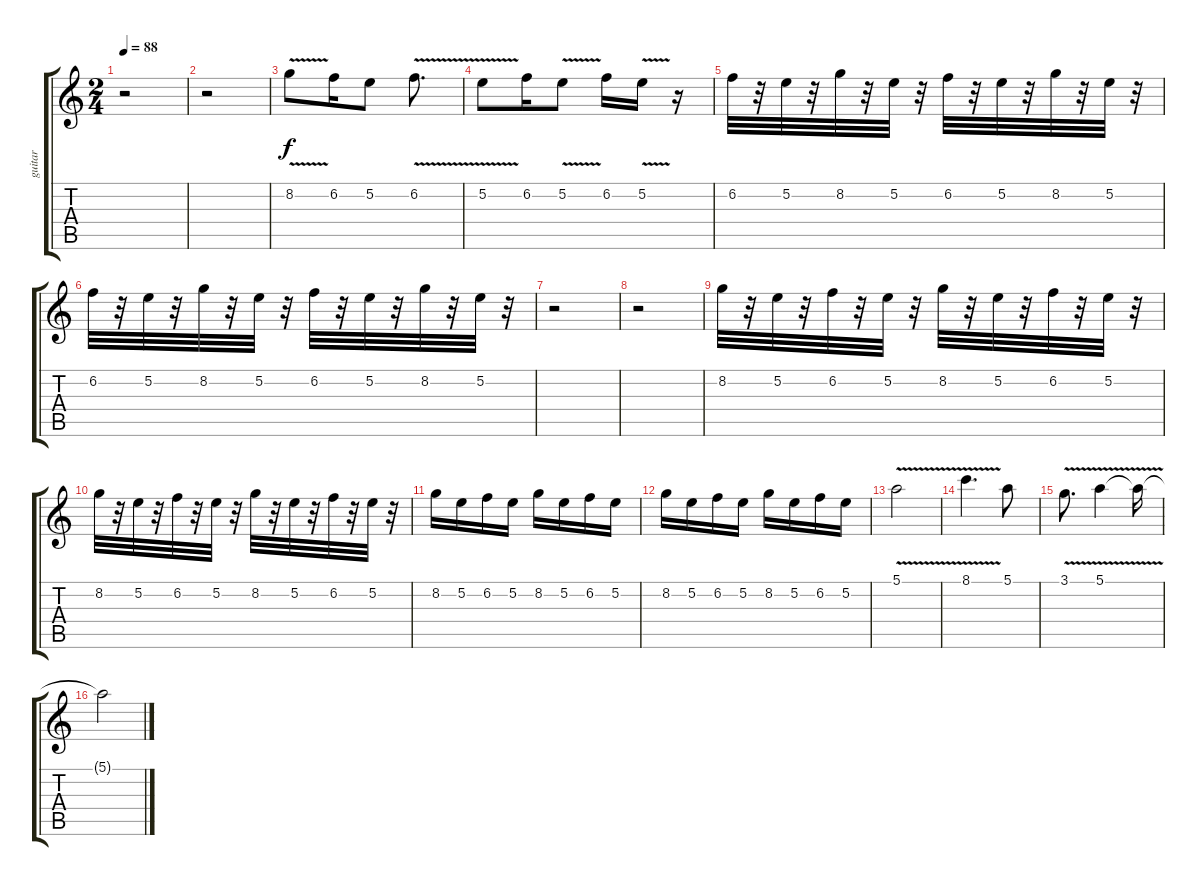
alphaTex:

\track ("guitar    solo   one" "guitar    ") {instrument overdrivenguitar}
\staff {score tabs}
\tuning (E4 B3 G3 D3 A2 E2) {hide}
\ts (2 4)
\tempo 88
\clef g2
\ks c
r.2{dy f} |
r.2 |
8.2{v}.8 6.2.16 5.2.8 6.2{v}.8{d} |
5.2{v}.8 6.2.16 5.2{v}.8 6.2.16 5.2{v}.16 r.16 |
6.2.32 r.32 5.2.32 r.32 8.2.32 r.32 5.2.32 r.32 6.2.32 r.32 5.2.32 r.32 8.2.32 r.32 5.2.32 r.32 |
6.2.32 r.32 5.2.32 r.32 8.2.32 r.32 5.2.32 r.32 6.2.32 r.32 5.2.32 r.32 8.2.32 r.32 5.2.32 r.32 |
r.2 |
r.2 |
8.2.32 r.32 5.2.32 r.32 6.2.32 r.32 5.2.32 r.32 8.2.32 r.32 5.2.32 r.32 6.2.32 r.32 5.2.32 r.32 |
8.2.32 r.32 5.2.32 r.32 6.2.32 r.32 5.2.32 r.32 8.2.32 r.32 5.2.32 r.32 6.2.32 r.32 5.2.32 r.32 |
8.2.16 5.2.16 6.2.16 5.2.16 8.2.16 5.2.16 6.2.16 5.2.16 |
8.2.16 5.2.16 6.2.16 5.2.16 8.2.16 5.2.16 6.2.16 5.2.16 |
5.1{v}.2 |
8.1{v}.4{d} 5.1.8 |
3.1{v}.8{d} 5.1{v}.4 5.1{t}.16 |
5.1{t}.2
